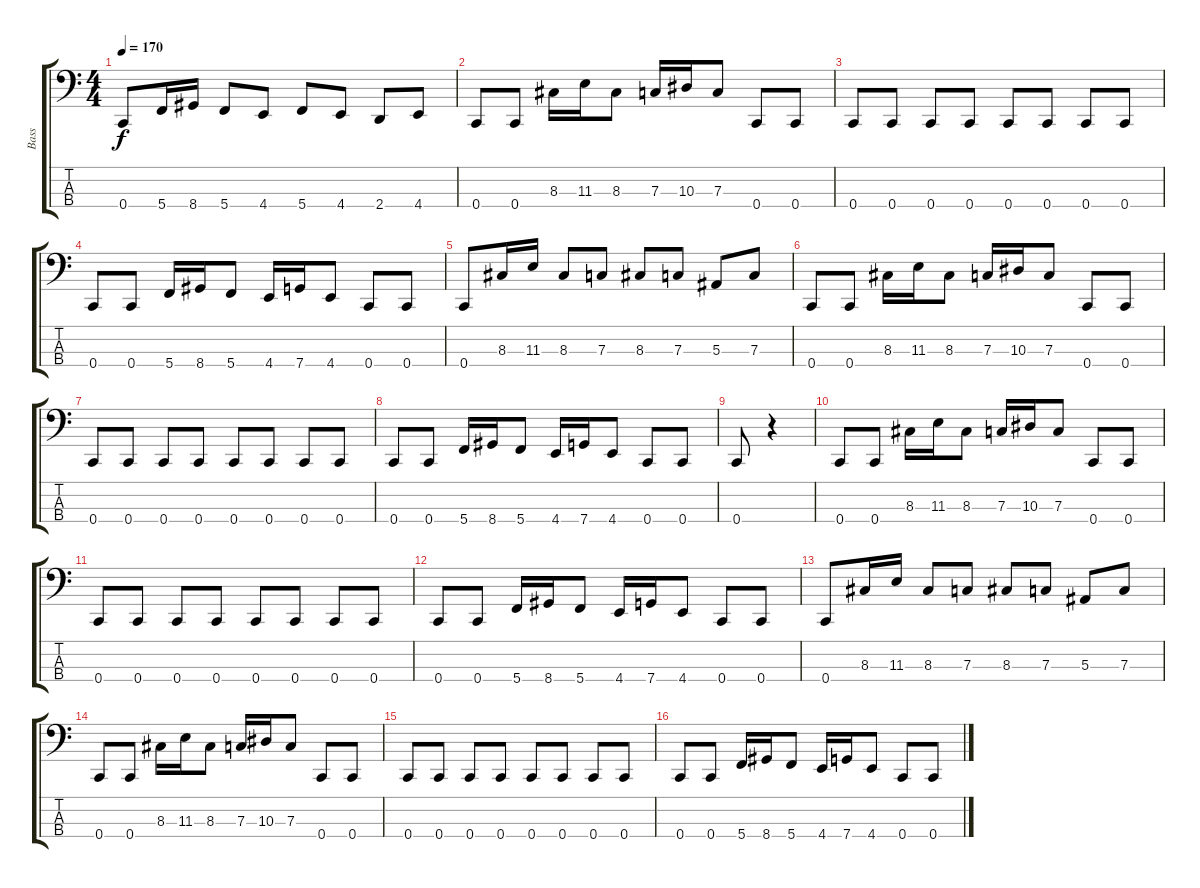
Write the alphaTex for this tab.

\track ("Bass" "Bass") {instrument electricbasspick}
\staff {score tabs}
\tuning (Eb2 Bb1 F1 C1) {hide}
\ts (4 4)
\tempo 170
\clef f4
\ks c
0.4.8{dy f} 5.4.16 8.4.16 5.4.8 4.4.8 5.4.8 4.4.8 2.4.8 4.4.8 |
0.4.8 0.4.8 8.3.16 11.3.16 8.3.8 7.3.16 10.3.16 7.3.8 0.4.8 0.4.8 |
0.4.8 0.4.8 0.4.8 0.4.8 0.4.8 0.4.8 0.4.8 0.4.8 |
0.4.8 0.4.8 5.4.16 8.4.16 5.4.8 4.4.16 7.4.16 4.4.8 0.4.8 0.4.8 |
0.4.8 8.3.16 11.3.16 8.3.8 7.3.8 8.3.8 7.3.8 5.3.8 7.3.8 |
0.4.8 0.4.8 8.3.16 11.3.16 8.3.8 7.3.16 10.3.16 7.3.8 0.4.8 0.4.8 |
0.4.8 0.4.8 0.4.8 0.4.8 0.4.8 0.4.8 0.4.8 0.4.8 |
0.4.8 0.4.8 5.4.16 8.4.16 5.4.8 4.4.16 7.4.16 4.4.8 0.4.8 0.4.8 |
0.4.8 r.4 |
0.4.8 0.4.8 8.3.16 11.3.16 8.3.8 7.3.16 10.3.16 7.3.8 0.4.8 0.4.8 |
0.4.8 0.4.8 0.4.8 0.4.8 0.4.8 0.4.8 0.4.8 0.4.8 |
0.4.8 0.4.8 5.4.16 8.4.16 5.4.8 4.4.16 7.4.16 4.4.8 0.4.8 0.4.8 |
0.4.8 8.3.16 11.3.16 8.3.8 7.3.8 8.3.8 7.3.8 5.3.8 7.3.8 |
0.4.8 0.4.8 8.3.16 11.3.16 8.3.8 7.3.16 10.3.16 7.3.8 0.4.8 0.4.8 |
0.4.8 0.4.8 0.4.8 0.4.8 0.4.8 0.4.8 0.4.8 0.4.8 |
0.4.8 0.4.8 5.4.16 8.4.16 5.4.8 4.4.16 7.4.16 4.4.8 0.4.8 0.4.8
